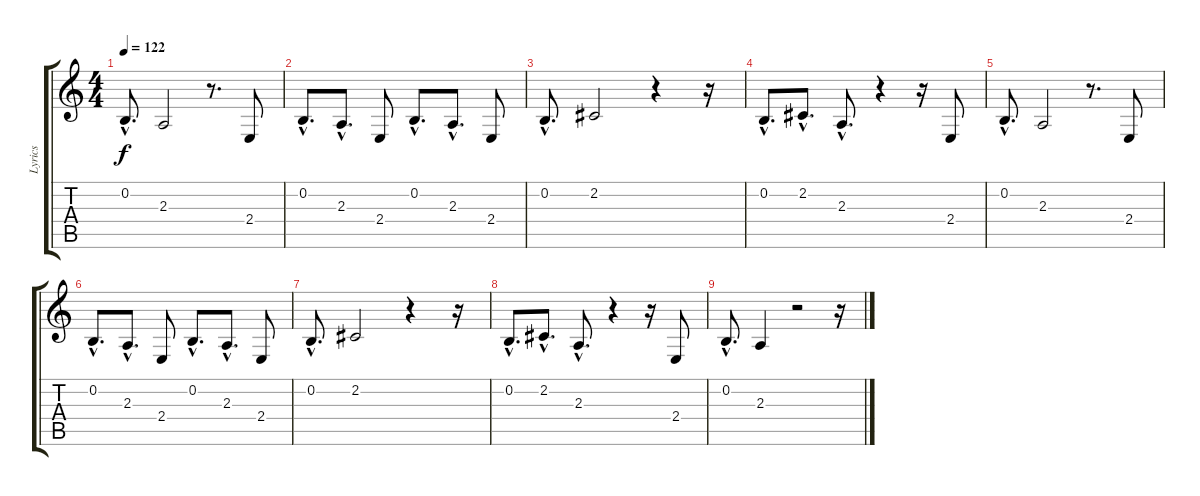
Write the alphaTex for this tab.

\track ("Lyrics" "Lyrics") {instrument synthbrass2}
\staff {score tabs}
\tuning (E4 B3 G3 D3 A2 E2) {hide}
\ts (4 4)
\tempo 122
\clef g2
\ks c
0.2{hac}.8{d dy f} 2.3.2 r.8{d} 2.4.8 |
0.2{hac}.8{d} 2.3{hac}.8{d} 2.4.8 0.2{hac}.8{d} 2.3{hac}.8{d} 2.4.8 |
0.2{hac}.8{d} 2.2.2 r.4 r.16 |
0.2{hac}.8{d} 2.2{hac}.8{d} 2.3{hac}.8{d} r.4 r.16 2.4.8 |
0.2{hac}.8{d} 2.3.2 r.8{d} 2.4.8 |
0.2{hac}.8{d} 2.3{hac}.8{d} 2.4.8 0.2{hac}.8{d} 2.3{hac}.8{d} 2.4.8 |
0.2{hac}.8{d} 2.2.2 r.4 r.16 |
0.2{hac}.8{d} 2.2{hac}.8{d} 2.3{hac}.8{d} r.4 r.16 2.4.8 |
0.2{hac}.8{d} 2.3.4 r.2 r.16
